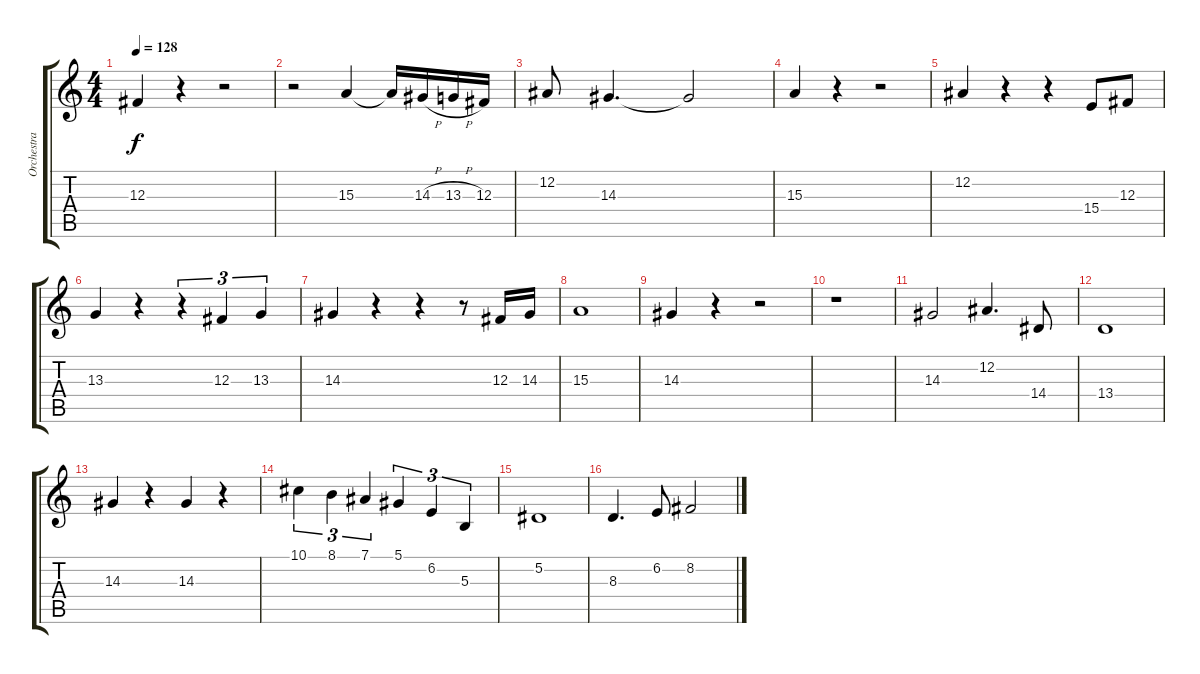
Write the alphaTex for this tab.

\track ("Orchestra" "Orchestra") {instrument stringensemble1}
\staff {score tabs}
\tuning (Eb4 Bb3 Gb3 Db3 Ab2 Eb2) {hide}
\ts (4 4)
\tempo 128
\clef g2
\ks c
12.3.4{dy f} r.4 r.2 |
r.2 15.3.4 15.3{t}.16 14.3{h}.16 13.3{h}.16 12.3.16 |
12.2.8 14.3.4{d} 14.3{t}.2 |
15.3.4 r.4 r.2 |
12.2.4 r.4 r.4 15.4.8 12.3.8 |
13.3.4 r.4 r.4{tu (3 2)} 12.3.4{tu (3 2)} 13.3.4{tu (3 2)} |
14.3.4 r.4 r.4 r.8 12.3.16 14.3.16 |
15.3.1 |
14.3.4 r.4 r.2 |
r.1 |
14.3.2 12.2.4{d} 14.4.8 |
13.4.1 |
14.3.4 r.4 14.3.4 r.4 |
10.1.4{tu (3 2)} 8.1.4{tu (3 2)} 7.1.4{tu (3 2)} 5.1.4{tu (3 2)} 6.2.4{tu (3 2)} 5.3.4{tu (3 2)} |
5.2.1 |
8.3.4{d} 6.2.8 8.2.2
